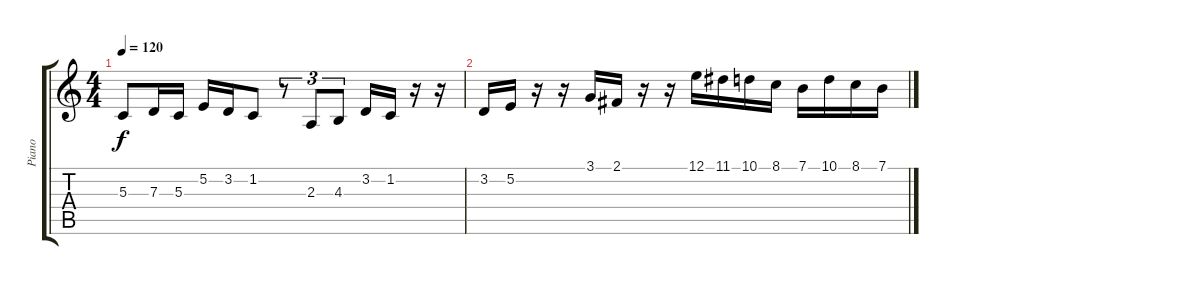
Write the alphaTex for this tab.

\track ("Piano" "Piano") {instrument acousticgrandpiano}
\staff {score tabs}
\tuning (E4 B3 G3 D3 A2 E2) {hide}
\ts (4 4)
\tempo 120
\clef g2
\ks c
5.3.8{dy f} 7.3.16 5.3.16 5.2.16 3.2.16 1.2.8 r.8{tu (3 2)} 2.3.8{tu (3 2)} 4.3.8{tu (3 2)} 3.2.16 1.2.16 r.16 r.16 |
3.2.16 5.2.16 r.16 r.16 3.1.16 2.1.16 r.16 r.16 12.1.16 11.1.16 10.1.16 8.1.16 7.1.16 10.1.16 8.1.16 7.1.16
